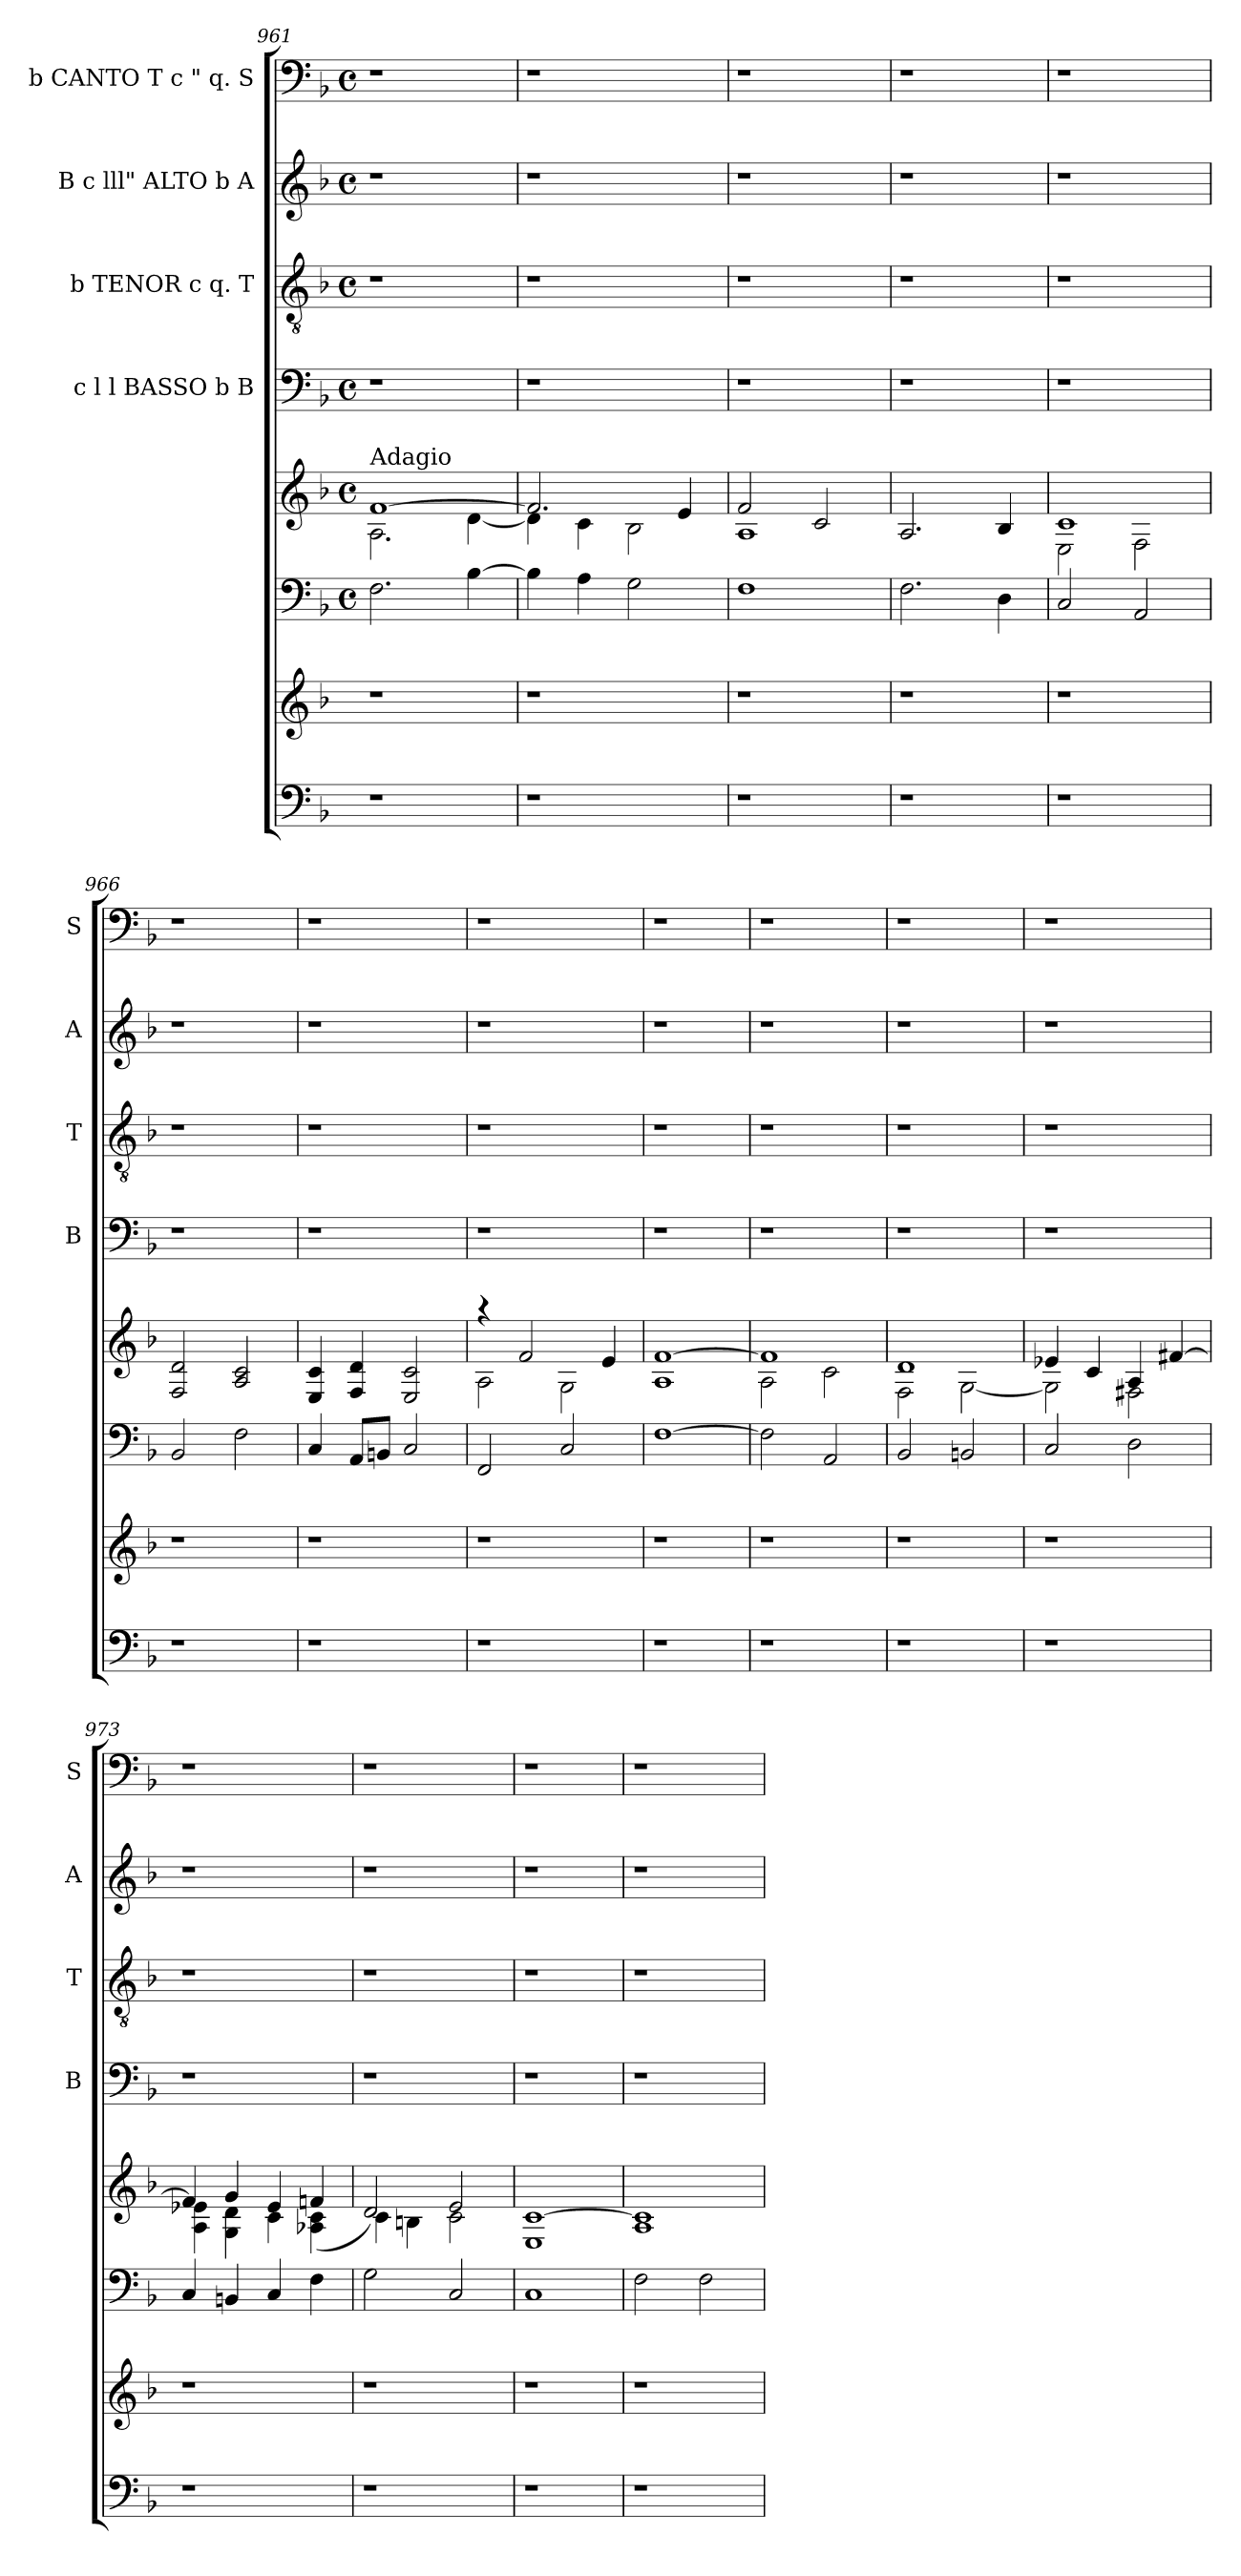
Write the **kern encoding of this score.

**kern	**kern	**kern	**kern	**kern	**kern	**kern	**kern
*part7	*part7	*part6	*part5	*part4	*part3	*part2	*part1
*staff8	*staff7	*staff6	*staff5	*staff4	*staff3	*staff2	*staff1
*	*	*	*	*I"c l l BASSO b B	*I"b TENOR c q. T	*I"B c lll" ALTO b A	*I"b CANTO T c " q. S
*	*	*	*	*I'B	*I'T	*I'A	*I'S
!!LO:PB:g=z
*clefF4	*clefG2	*clefF4	*clefG2	*clefF4	*clefGv2	*clefG2	*clefF4
*k[b-]	*k[b-]	*k[b-]	*k[b-]	*k[b-]	*k[b-]	*k[b-]	*k[b-]
*F:	*F:	*F:	*F:	*F:	*F:	*F:	*F:
*	*	*M4/4	*M4/4	*M4/4	*M4/4	*M4/4	*M4/4
*	*	*met(c)	*met(c)	*met(c)	*met(c)	*met(c)	*met(c)
*MM144	*MM144	*MM144	*MM144	*MM144	*MM144	*MM144	*MM144
=961	=961	=961	=961	=961	=961	=961	=961
*	*	*	*^	*	*	*	*
!	!	!	!LO:TX:a:t=Adagio	!	!	!	!	!
1r	1r	2.F\	[>1f	2.A\	1r	1r	1r	1r
.	.	[>4B-\	.	[<4d\	.	.	.	.
=962	=962	=962	=962	=962	=962	=962	=962	=962
1r	1r	4B-\]	2.f/]	4d\]	1r	1r	1r	1r
.	.	4A\	.	4c\	.	.	.	.
.	.	2G\	.	2B-\	.	.	.	.
.	.	.	4e/	.	.	.	.	.
=963	=963	=963	=963	=963	=963	=963	=963	=963
1r	1r	1F	2f/	1A	1r	1r	1r	1r
.	.	.	2c/	.	.	.	.	.
*	*	*	*v	*v	*	*	*	*
=964	=964	=964	=964	=964	=964	=964	=964
1r	1r	2.F\	2.A/	1r	1r	1r	1r
.	.	4D\	4B-/	.	.	.	.
=965	=965	=965	=965	=965	=965	=965	=965
*	*	*	*^	*	*	*	*
1r	1r	2C/	1c	2E\	1r	1r	1r	1r
.	.	2AA/	.	2F\	.	.	.	.
*	*	*	*v	*v	*	*	*	*
!!LO:LB:g=z
=966	=966	=966	=966	=966	=966	=966	=966
1r	1r	2BB-/	2F/ 2d/	1r	1r	1r	1r
.	.	2F\	2A/ 2c/	.	.	.	.
=967	=967	=967	=967	=967	=967	=967	=967
1r	1r	4C/	4E/ 4c/	1r	1r	1r	1r
.	.	8AA/L	4F/ 4d/	.	.	.	.
.	.	8BBn/J	.	.	.	.	.
.	.	2C/	2E/ 2c/	.	.	.	.
=968	=968	=968	=968	=968	=968	=968	=968
*	*	*	*^	*	*	*	*
1r	1r	2FF/	4raa	2A\	1r	1r	1r	1r
.	.	.	2f/	.	.	.	.	.
.	.	2C/	.	2G\	.	.	.	.
.	.	.	4e/	.	.	.	.	.
*	*	*	*v	*v	*	*	*	*
=969	=969	=969	=969	=969	=969	=969	=969
1r	1r	[>1F	1A [>1f	1r	1r	1r	1r
=970	=970	=970	=970	=970	=970	=970	=970
*	*	*	*^	*	*	*	*
1r	1r	2F\]	1f]	2A\	1r	1r	1r	1r
.	.	2AA/	.	2c\	.	.	.	.
!!LO:LB:g=z
=971	=971	=971	=971	=971	=971	=971	=971	=971
1r	1r	2BB-/	1d	2F\	1r	1r	1r	1r
.	.	2BBn/	.	[<2G\	.	.	.	.
=972	=972	=972	=972	=972	=972	=972	=972	=972
1r	1r	2C/	4e-X/	2G\]	1r	1r	1r	1r
.	.	.	4c/	.	.	.	.	.
.	.	2D\	4A/	2F#X\	.	.	.	.
.	.	.	[>4f#X/	.	.	.	.	.
=973	=973	=973	=973	=973	=973	=973	=973	=973
1r	1r	4C/	4f#/]	4A\ 4e-X\	1r	1r	1r	1r
.	.	4BBn/	4g/	4G\ 4d\	.	.	.	.
.	.	4C/	4e-/	4c\	.	.	.	.
.	.	4F\	4fn/	(4A-X\ 4c\	.	.	.	.
=974	=974	=974	=974	=974	=974	=974	=974	=974
1r	1r	2G\	2d/)	4c\	1r	1r	1r	1r
.	.	.	.	4Bn\	.	.	.	.
.	.	2C/	2e/	2c\	.	.	.	.
*	*	*	*v	*v	*	*	*	*
!!LO:LB:g=z
=975	=975	=975	=975	=975	=975	=975	=975
1r	1r	1C	1E [<1c	1r	1r	1r	1r
=976	=976	=976	=976	=976	=976	=976	=976
1r	1r	2F\	1A 1c]	1r	1r	1r	1r
.	.	2F\	.	.	.	.	.
=	=	=	=	=	=	=	=
*-	*-	*-	*-	*-	*-	*-	*-
